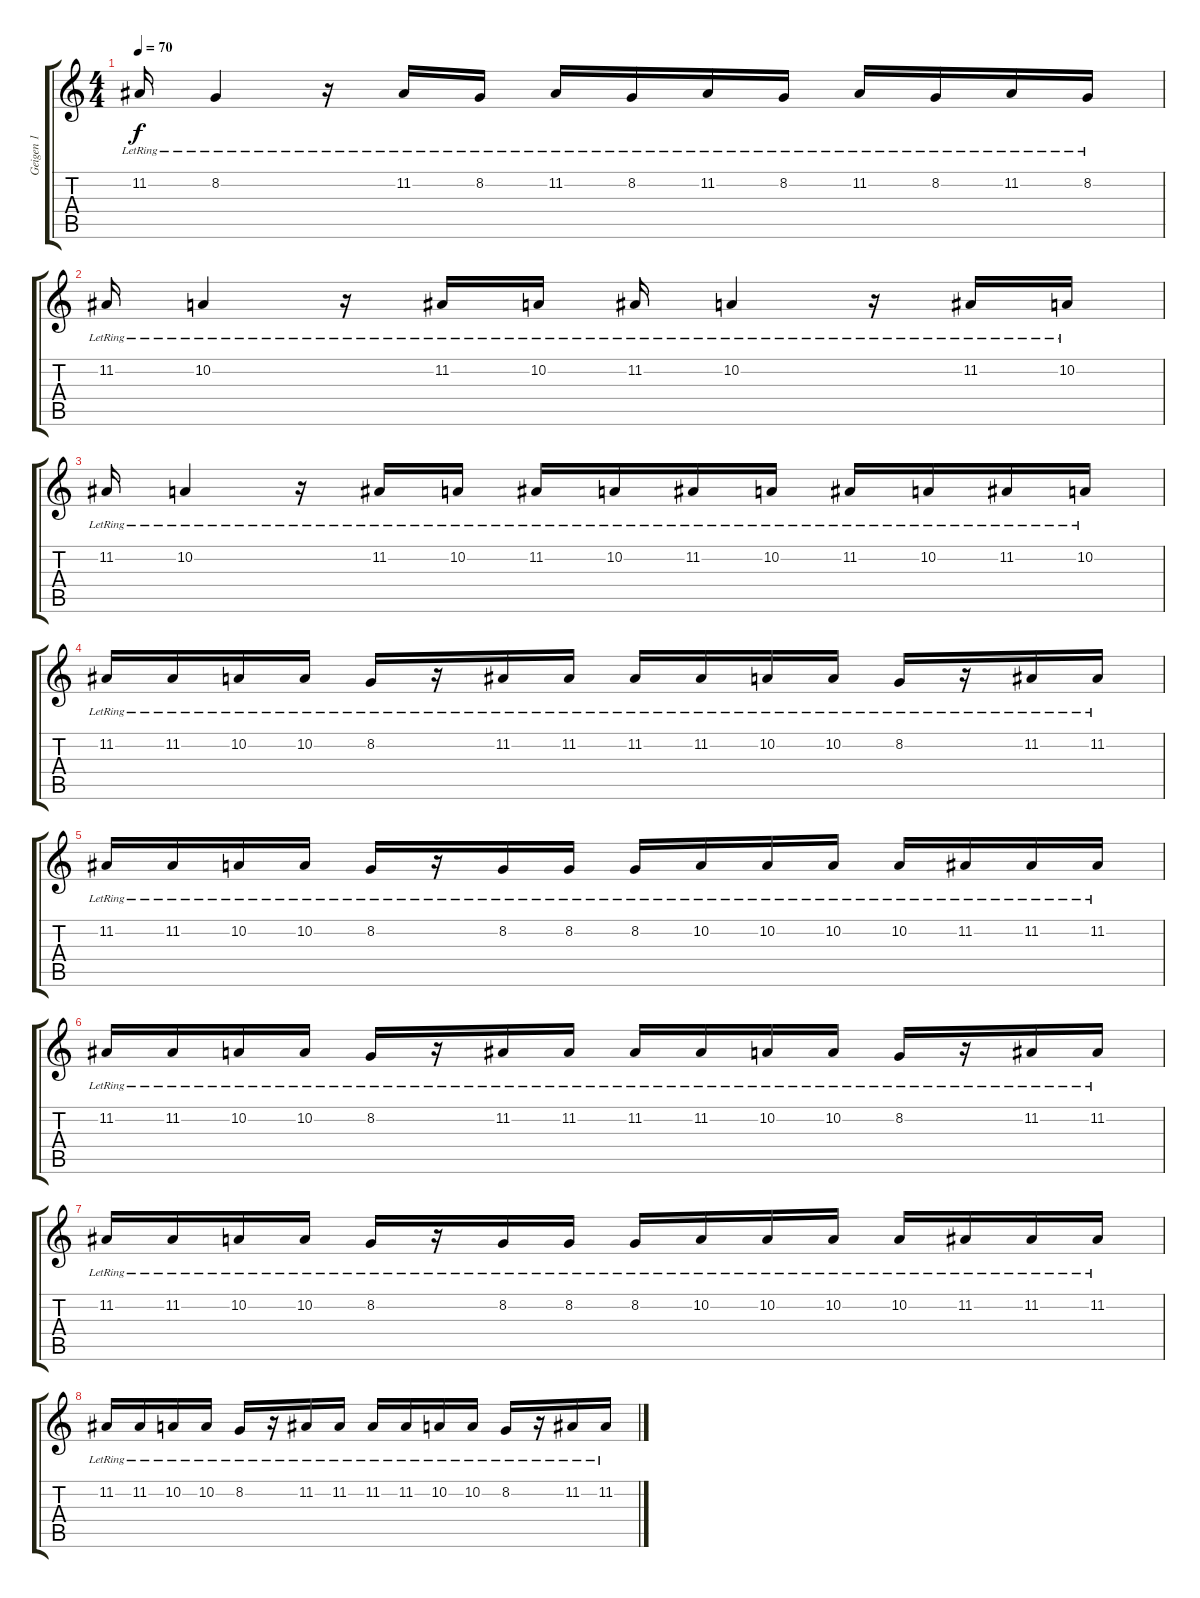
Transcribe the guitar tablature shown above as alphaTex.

\track ("Geigen 1" "Geigen 1") {instrument stringensemble1}
\staff {score tabs}
\tuning (E4 B3 G3 D3 A2 E2) {hide}
\ts (4 4)
\tempo 70
\clef g2
\ks c
11.2{lr}.16{dy f} 8.2{lr}.4 r.16 11.2{lr}.16 8.2{lr}.16 11.2{lr}.16 8.2{lr}.16 11.2{lr}.16 8.2{lr}.16 11.2{lr}.16 8.2{lr}.16 11.2{lr}.16 8.2{lr}.16 |
11.2{lr}.16 10.2{lr}.4 r.16 11.2{lr}.16 10.2{lr}.16 11.2{lr}.16 10.2{lr}.4 r.16 11.2{lr}.16 10.2{lr}.16 |
11.2{lr}.16 10.2{lr}.4 r.16 11.2{lr}.16 10.2{lr}.16 11.2{lr}.16 10.2{lr}.16 11.2{lr}.16 10.2{lr}.16 11.2{lr}.16 10.2{lr}.16 11.2{lr}.16 10.2{lr}.16 |
11.2{lr}.16 11.2{lr}.16 10.2{lr}.16 10.2{lr}.16 8.2{lr}.16 r.16 11.2{lr}.16 11.2{lr}.16 11.2{lr}.16 11.2{lr}.16 10.2{lr}.16 10.2{lr}.16 8.2{lr}.16 r.16 11.2{lr}.16 11.2{lr}.16 |
11.2{lr}.16 11.2{lr}.16 10.2{lr}.16 10.2{lr}.16 8.2{lr}.16 r.16 8.2{lr}.16 8.2{lr}.16 8.2{lr}.16 10.2{lr}.16 10.2{lr}.16 10.2{lr}.16 10.2{lr}.16 11.2{lr}.16 11.2{lr}.16 11.2{lr}.16 |
11.2{lr}.16 11.2{lr}.16 10.2{lr}.16 10.2{lr}.16 8.2{lr}.16 r.16 11.2{lr}.16 11.2{lr}.16 11.2{lr}.16 11.2{lr}.16 10.2{lr}.16 10.2{lr}.16 8.2{lr}.16 r.16 11.2{lr}.16 11.2{lr}.16 |
11.2{lr}.16 11.2{lr}.16 10.2{lr}.16 10.2{lr}.16 8.2{lr}.16 r.16 8.2{lr}.16 8.2{lr}.16 8.2{lr}.16 10.2{lr}.16 10.2{lr}.16 10.2{lr}.16 10.2{lr}.16 11.2{lr}.16 11.2{lr}.16 11.2{lr}.16 |
11.2{lr}.16 11.2{lr}.16 10.2{lr}.16 10.2{lr}.16 8.2{lr}.16 r.16 11.2{lr}.16 11.2{lr}.16 11.2{lr}.16 11.2{lr}.16 10.2{lr}.16 10.2{lr}.16 8.2{lr}.16 r.16 11.2{lr}.16 11.2{lr}.16
